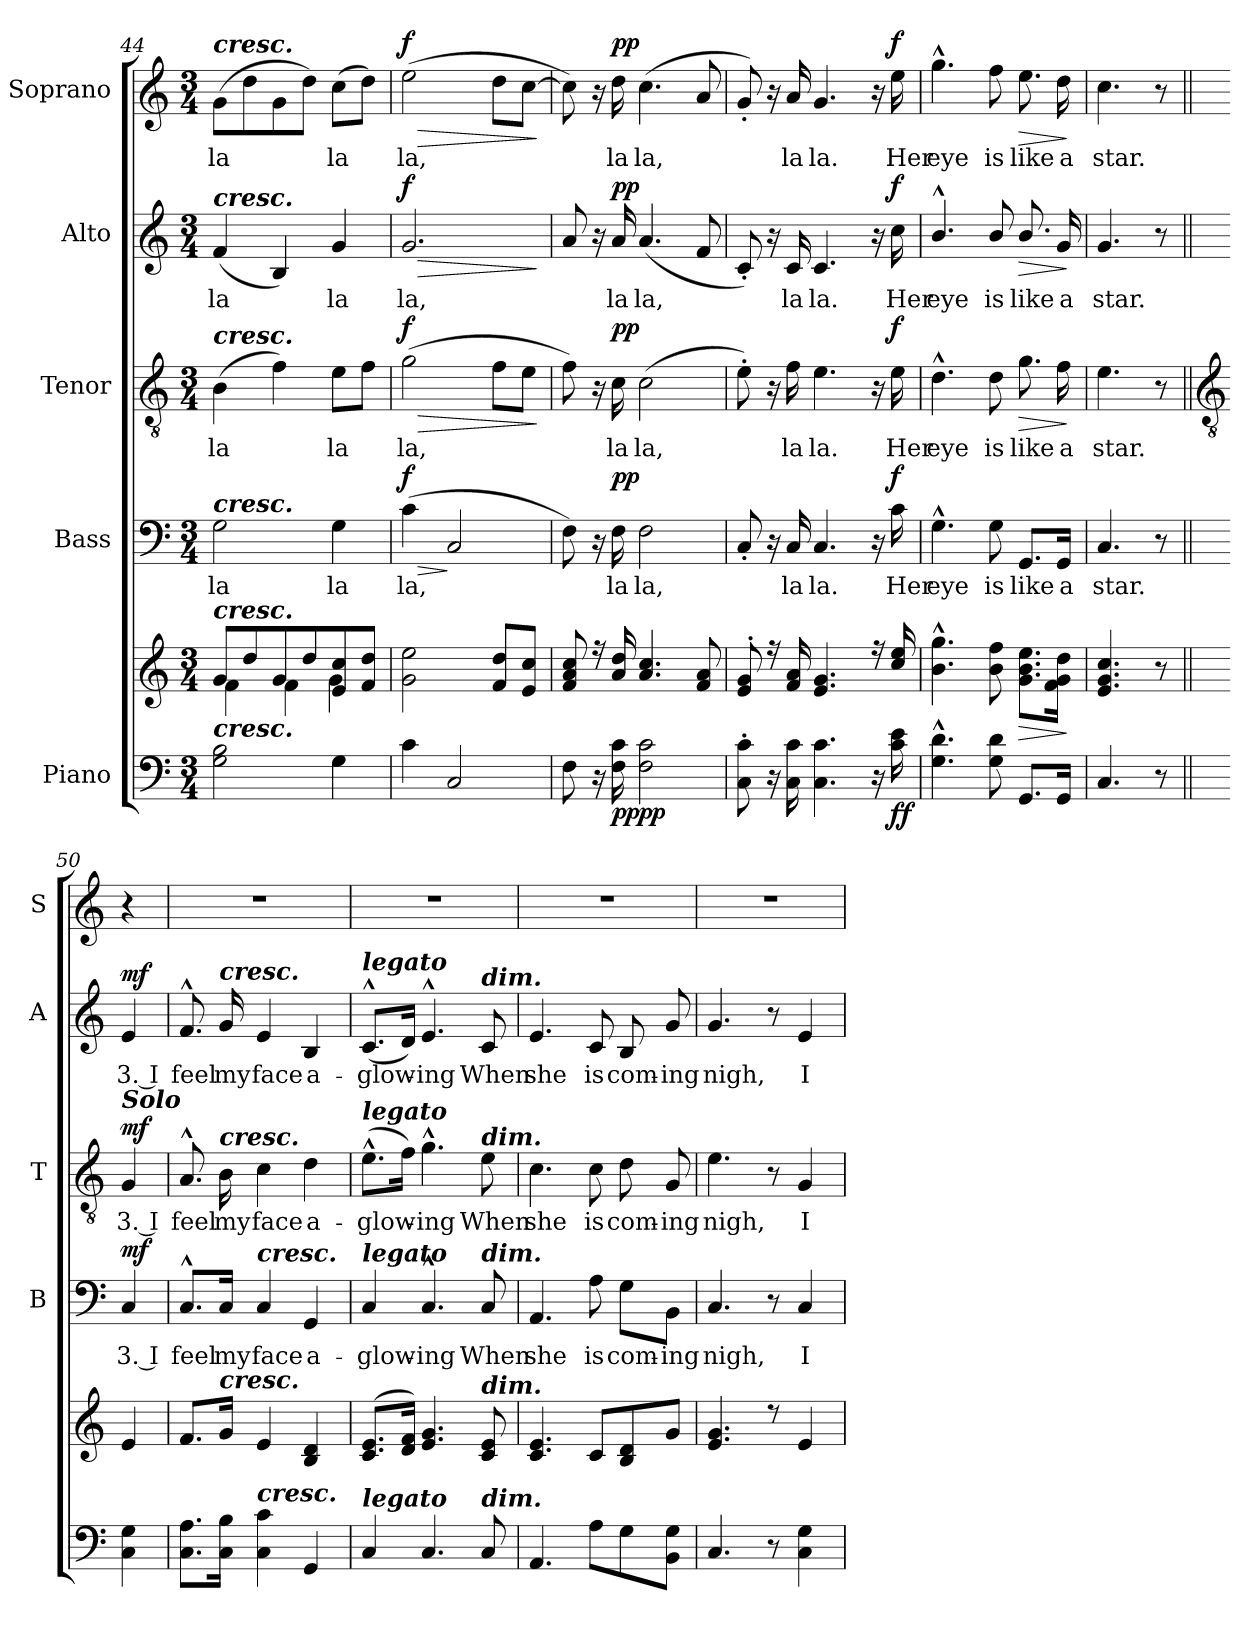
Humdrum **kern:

**kern	**kern	**dynam	**kern	**text	**dynam	**kern	**text	**dynam	**kern	**text	**dynam	**kern	**text	**dynam
*part5	*part5	*part5	*part4	*part4	*part4	*part3	*part3	*part3	*part2	*part2	*part2	*part1	*part1	*part1
*staff6	*staff5	*staff5/6	*staff4	*staff4	*staff4	*staff3	*staff3	*staff3	*staff2	*staff2	*staff2	*staff1	*staff1	*staff1
*I"Piano	*	*	*I"Bass	*	*	*I"Tenor	*	*	*I"Alto	*	*	*I"Soprano	*	*
*	*	*	*I'B	*	*	*I'T	*	*	*I'A	*	*	*I'S	*	*
*clefF4	*clefG2	*	*clefF4	*	*	*clefGv2	*	*	*clefG2	*	*	*clefG2	*	*
*k[]	*k[]	*	*k[]	*	*	*k[]	*	*	*k[]	*	*	*k[]	*	*
*C:	*C:	*	*C:	*	*	*C:	*	*	*C:	*	*	*C:	*	*
*M3/4	*M3/4	*	*M3/4	*	*	*M3/4	*	*	*M3/4	*	*	*M3/4	*	*
=44	=44	=44	=44	=44	=44	=44	=44	=44	=44	=44	=44	=44	=44	=44
*	*^	*	*	*	*	*	*	*	*	*	*	*	*	*
!	!	!	!	!	!	!	!	!	!	!	!	!	!LO:TX:a:Bi:t=cresc.	!	!
!	!	!	!	!	!	!	!	!	!	!LO:TX:a:Bi:t=cresc.	!	!	!	!	!
!	!	!	!	!	!	!	!LO:TX:a:Bi:t=cresc.	!	!	!	!	!	!	!	!
!	!	!	!	!LO:TX:a:Bi:t=cresc.	!	!	!	!	!	!	!	!	!	!	!
!	!LO:TX:a:Bi:t=cresc.	!	!	!	!	!	!	!	!	!	!	!	!	!	!
!LO:TX:a:Bi:t=cresc.	!	!	!	!	!	!	!	!	!	!	!	!	!	!	!
!	!	!	!	!	!LO:LY:b	!	!	!LO:LY:b	!	!	!LO:LY:b	!	!	!LO:LY:b	!
2G 2B	8gL	4f\	.	2G	la	.	(>4B	la	.	(<4f	la	.	(>8gL	la	.
.	8dd	.	.	.	.	.	.	.	.	.	.	.	8dd	.	.
.	8g	4f\	.	.	.	.	4f)	.	.	4B)	.	.	8g	.	.
.	8dd	.	.	.	.	.	.	.	.	.	.	.	8ddJ)	.	.
!	!	!	!	!	!LO:LY:b	!	!	!LO:LY:b	!	!	!LO:LY:b	!	!	!LO:LY:b	!
4G	8e 8cc	4g\	.	4G	la	.	8eL	la	.	4g	la	.	(>8ccL	la	.
.	8f 8ddJ	.	.	.	.	.	8fJ	.	.	.	.	.	8ddJ)	.	.
=45	=45	=45	=45	=45	=45	=45	=45	=45	=45	=45	=45	=45	=45	=45	=45
!	!	!	!LO:HP:b	!	!LO:LY:b	!LO:HP:b	!	!LO:LY:b	!LO:HP:b	!	!LO:LY:b	!LO:HP:b	!	!LO:LY:b	!LO:HP:b
!	!	!	!LO:DY:n=1:b=2	!	!	!	!	!	!	!	!	!	!	!	!
!	!	!	!LO:DY:n=2:b	!	!	!LO:DY:n=1:b	!	!	!LO:DY:n=1:b	!	!	!LO:DY:n=1:b	!	!	!LO:DY:n=1:b
4c	2g 2ee	2.ryy	> f f	(>4c	la,	> f	(>2g	la,	> f	2.g	la,	> f	(>2ee	la,	> f
2C	.	.	.	2C	.	]	.	.	.	.	.	.	.	.	.
.	8f 8ddL	.	.	.	.	.	8fL	.	.	.	.	.	8ddL	.	.
.	8e 8ccJ	.	.	.	.	.	8eJ	.	.	.	.	.	[8ccJ	.	.
*	*v	*v	*	*	*	*	*	*	*	*	*	*	*	*	*
.	.	]	.	.	.	.	.	]	.	.	]	.	.	]
=46	=46	=46	=46	=46	=46	=46	=46	=46	=46	=46	=46	=46	=46	=46
*	*^	*	*	*	*	*	*	*	*	*	*	*	*	*
!	!	!LO:N:vis=1	!	!	!	!	!	!	!	!	!	!	!	!	!
8F	8f 8a 8cc	2.ryy	.	8F)	.	.	8f)	.	.	8a	.	.	8cc])	.	.
16r	16r	.	.	16r	.	.	16r	.	.	16r	.	.	16r	.	.
!	!	!	!LO:DY:b=2	!	!LO:LY:b	!	!	!LO:LY:b	!	!	!LO:LY:b	!	!	!LO:LY:b	!
!	!	!	!LO:DY:n=1:b	!	!	!LO:DY:b	!	!	!LO:DY:b	!	!	!LO:DY:b	!	!	!LO:DY:b
16F 16c	16a 16dd	.	pp pp	16F	la	pp	16c	la	pp	16a	la	pp	16dd	la	pp
!	!	!	!	!	!LO:LY:b	!	!	!LO:LY:b	!	!	!LO:LY:b	!	!	!LO:LY:b	!
2F 2c	4.a 4.cc	.	.	2F	la,	.	(>2c	la,	.	(<4.a	la,	.	(<4.cc	la,	.
.	8f 8a	.	.	.	.	.	.	.	.	8f	.	.	8a	.	.
=47	=47	=47	=47	=47	=47	=47	=47	=47	=47	=47	=47	=47	=47	=47	=47
!	!	!LO:N:vis=1	!	!	!	!	!	!	!	!	!	!	!	!	!
8C' 8c'	8e' 8g'	2.ryy	.	8C'	.	.	8e')	.	.	8c')	.	.	8g')	.	.
16r	16r	.	.	16r	.	.	16r	.	.	16r	.	.	16r	.	.
!	!	!	!	!	!LO:LY:b	!	!	!LO:LY:b	!	!	!LO:LY:b	!	!	!LO:LY:b	!
16C 16c	16f 16a	.	.	16C	la	.	16f	la	.	16c	la	.	16a	la	.
!	!	!	!	!	!LO:LY:b	!	!	!LO:LY:b	!	!	!LO:LY:b	!	!	!LO:LY:b	!
4.C 4.c	4.e 4.g	.	.	4.C	la.	.	4.e	la.	.	4.c	la.	.	4.g	la.	.
16r	16r	.	.	16r	.	.	16r	.	.	16r	.	.	16r	.	.
!	!	!	!LO:DY:b=2	!	!LO:LY:b	!	!	!LO:LY:b	!	!	!LO:LY:b	!	!	!LO:LY:b	!
!	!	!	!LO:DY:n=1:b	!	!	!LO:DY:b	!	!	!LO:DY:b	!	!	!LO:DY:b	!	!	!LO:DY:b
16c 16e	16cc 16ee	.	f f	16c	Her	f	16e	Her	f	16cc	Her	f	16ee	Her	f
=48	=48	=48	=48	=48	=48	=48	=48	=48	=48	=48	=48	=48	=48	=48	=48
!	!	!LO:N:vis=1	!	!	!LO:LY:b	!	!	!LO:LY:b	!	!	!LO:LY:b	!	!	!LO:LY:b	!
4.G^^ 4.d^^	4.b^^ 4.gg^^	2.ryy	.	4.G^^	eye	.	4.d^^	eye	.	4.b^^/	eye	.	4.gg^^	eye	.
!	!	!	!	!	!LO:LY:b	!	!	!LO:LY:b	!	!	!LO:LY:b	!	!	!LO:LY:b	!
8G 8d	8b 8ff	.	.	8G	is	.	8d	is	.	8b/	is	.	8ff	is	.
!	!	!	!LO:HP:b	!	!LO:LY:b	!	!	!LO:LY:b	!LO:HP:b	!	!LO:LY:b	!LO:HP:b	!	!LO:LY:b	!LO:HP:b
8.GGL	8.g 8.b 8.eeL	.	>	8.GG/L	like	.	8.g	like	>	8.b/	like	>	8.ee	like	>
!	!	!	!	!	!LO:LY:b	!	!	!LO:LY:b	!	!	!LO:LY:b	!	!	!LO:LY:b	!
16GGJ	16f 16g 16ddJ	.	.	16GG/Jk	a	.	16f	a	.	16g	a	.	16dd	a	.
*	*v	*v	*	*	*	*	*	*	*	*	*	*	*	*	*
.	.	]	.	.	.	.	.	]	.	.	]	.	.	]
=49	=49	=49	=49	=49	=49	=49	=49	=49	=49	=49	=49	=49	=49	=49
*	*^	*	*	*	*	*	*	*	*	*	*	*	*	*
!	!	!	!	!	!LO:LY:b	!	!	!LO:LY:b	!	!	!LO:LY:b	!	!	!LO:LY:b	!
4.C	4.e 4.g 4.cc	2ryy	.	4.C	star.	.	4.e	star.	.	4.g	star.	.	4.cc	star.	.
8r	8r	.	.	8r	.	.	8r	.	.	8r	.	.	8r	.	.
!!LO:LB:g=z
=50||	=50||	=50||	=50||	=50||	=50||	=50||	=50||	=50||	=50||	=50||	=50||	=50||	=50||	=50||	=50||
*	*	*	*	*	*	*	*clefGv2	*	*	*	*	*	*	*	*
!	!	!	!	!	!	!	!LO:TX:a:Bi:t=Solo	!	!	!	!	!	!	!	!
!	!	!	!LO:DY:b=2	!	!LO:LY:b	!	!	!LO:LY:b	!	!	!LO:LY:b	!	!	!	!
!	!	!	!LO:DY:n=1:b=2	!	!	!	!	!	!	!	!	!	!	!	!
!	!	!	!LO:DY:n=2:b	!	!	!LO:DY:b	!	!	!LO:DY:b	!	!	!LO:DY:b	!	!	!
4C\ 4G\	4e/	4ryy	f mf mf	4C	3. I	mf	4G	3. I	mf	4e	3. I	mf	4r	.	.
=51	=51	=51	=51	=51	=51	=51	=51	=51	=51	=51	=51	=51	=51	=51	=51
!	!	!LO:N:vis=1	!	!	!LO:LY:b	!	!	!LO:LY:b	!	!	!LO:LY:b	!	!LO:N:vis=1	!	!
8.C 8.AL	8.fL	2.ryy	.	8.C^^/L	feel	.	8.A^^	feel	.	8.f^^	feel	.	2.r	.	.
!	!	!	!	!	!	!	!	!	!	!LO:TX:a:Bi:t=cresc.	!	!	!	!	!
!	!	!	!	!	!	!	!LO:TX:a:Bi:t=cresc.	!	!	!	!	!	!	!	!
!	!LO:TX:a:Bi:t=cresc.	!	!	!	!	!	!	!	!	!	!	!	!	!	!
!	!	!	!	!	!LO:LY:b	!	!	!LO:LY:b	!	!	!LO:LY:b	!	!	!	!
16C 16BJ	16gJ	.	.	16C/Jk	my	.	16B	my	.	16g	my	.	.	.	.
!	!	!	!	!LO:TX:a:Bi:t=cresc.	!	!	!	!	!	!	!	!	!	!	!
!LO:TX:a:Bi:t=cresc.	!	!	!	!	!	!	!	!	!	!	!	!	!	!	!
!	!	!	!	!	!LO:LY:b	!	!	!LO:LY:b	!	!	!LO:LY:b	!	!	!	!
4C 4c	4e	.	.	4C	face	.	4c	face	.	4e	face	.	.	.	.
!	!	!	!	!	!LO:LY:b	!	!	!LO:LY:b	!	!	!LO:LY:b	!	!	!	!
4GG	4B 4d	.	.	4GG	a-	.	4d	a-	.	4B	a-	.	.	.	.
=52	=52	=52	=52	=52	=52	=52	=52	=52	=52	=52	=52	=52	=52	=52	=52
!	!	!	!	!	!	!	!	!	!	!LO:TX:a:Bi:t=legato	!	!	!	!	!
!	!	!	!	!	!	!	!LO:TX:a:Bi:t=legato	!	!	!	!	!	!	!	!
!	!	!	!	!LO:TX:a:Bi:t=legato	!	!	!	!	!	!	!	!	!	!	!
!LO:TX:a:Bi:t=legato	!	!	!	!	!	!	!	!	!	!	!	!	!	!	!
!	!	!LO:N:vis=1	!	!	!LO:LY:b	!	!	!LO:LY:b	!	!	!LO:LY:b	!	!LO:N:vis=1	!	!
4C	(<8.c 8.eL	2.ryy	.	4C	-glow-	.	(>8.e^^L	-glow-	.	(<8.c^^L	-glow-	.	2.r	.	.
.	16d 16fJ)	.	.	.	.	.	16fJ)	.	.	16dJ)	.	.	.	.	.
!	!	!	!	!	!LO:LY:b	!	!	!LO:LY:b	!	!	!LO:LY:b	!	!	!	!
4.C	4.e 4.g	.	.	4.C^^	-ing	.	4.g^^	ing	.	4.e^^	ing	.	.	.	.
!	!	!	!	!	!	!	!	!	!	!LO:TX:a:Bi:t=dim.	!	!	!	!	!
!	!	!	!	!	!	!	!LO:TX:a:Bi:t=dim.	!	!	!	!	!	!	!	!
!	!	!	!	!LO:TX:a:Bi:t=dim.	!	!	!	!	!	!	!	!	!	!	!
!	!LO:TX:a:Bi:t=dim.	!	!	!	!	!	!	!	!	!	!	!	!	!	!
!LO:TX:a:Bi:t=dim.	!	!	!	!	!	!	!	!	!	!	!	!	!	!	!
!	!	!	!	!	!LO:LY:b	!	!	!LO:LY:b	!	!	!LO:LY:b	!	!	!	!
8C	8c 8e	.	.	8C	When	.	8e	When	.	8c	When	.	.	.	.
=53	=53	=53	=53	=53	=53	=53	=53	=53	=53	=53	=53	=53	=53	=53	=53
!	!	!LO:N:vis=1	!	!	!LO:LY:b	!	!	!LO:LY:b	!	!	!LO:LY:b	!	!LO:N:vis=1	!	!
4.AA	4.c 4.e	2.ryy	.	4.AA	she	.	4.c	she	.	4.e	she	.	2.r	.	.
!	!	!	!	!	!LO:LY:b	!	!	!LO:LY:b	!	!	!LO:LY:b	!	!	!	!
8AL	8cL	.	.	8A	is	.	8c	is	.	8c	is	.	.	.	.
!	!	!	!	!	!LO:LY:b	!	!	!LO:LY:b	!	!	!LO:LY:b	!	!	!	!
8G	8B 8d	.	.	8G\L	com-	.	8d	com-	.	8B	com-	.	.	.	.
!	!	!	!	!	!LO:LY:b	!	!	!LO:LY:b	!	!	!LO:LY:b	!	!	!	!
8BB 8GJ	8gJ	.	.	8BB\J	-ing	.	8G	-ing	.	8g	-ing	.	.	.	.
=54	=54	=54	=54	=54	=54	=54	=54	=54	=54	=54	=54	=54	=54	=54	=54
!	!	!LO:N:vis=1	!	!	!LO:LY:b	!	!	!LO:LY:b	!	!	!LO:LY:b	!	!LO:N:vis=1	!	!
4.C	4.e 4.g	2.ryy	.	4.C	nigh,	.	4.e	nigh,	.	4.g	nigh,	.	2.r	.	.
8r	8r	.	.	8r	.	.	8r	.	.	8r	.	.	.	.	.
!	!	!	!	!	!LO:LY:b	!	!	!LO:LY:b	!	!	!LO:LY:b	!	!	!	!
4C 4G	4e	.	.	4C	I	.	4G	I	.	4e	I	.	.	.	.
*	*v	*v	*	*	*	*	*	*	*	*	*	*	*	*	*
=	=	=	=	=	=	=	=	=	=	=	=	=	=	=
*-	*-	*-	*-	*-	*-	*-	*-	*-	*-	*-	*-	*-	*-	*-
